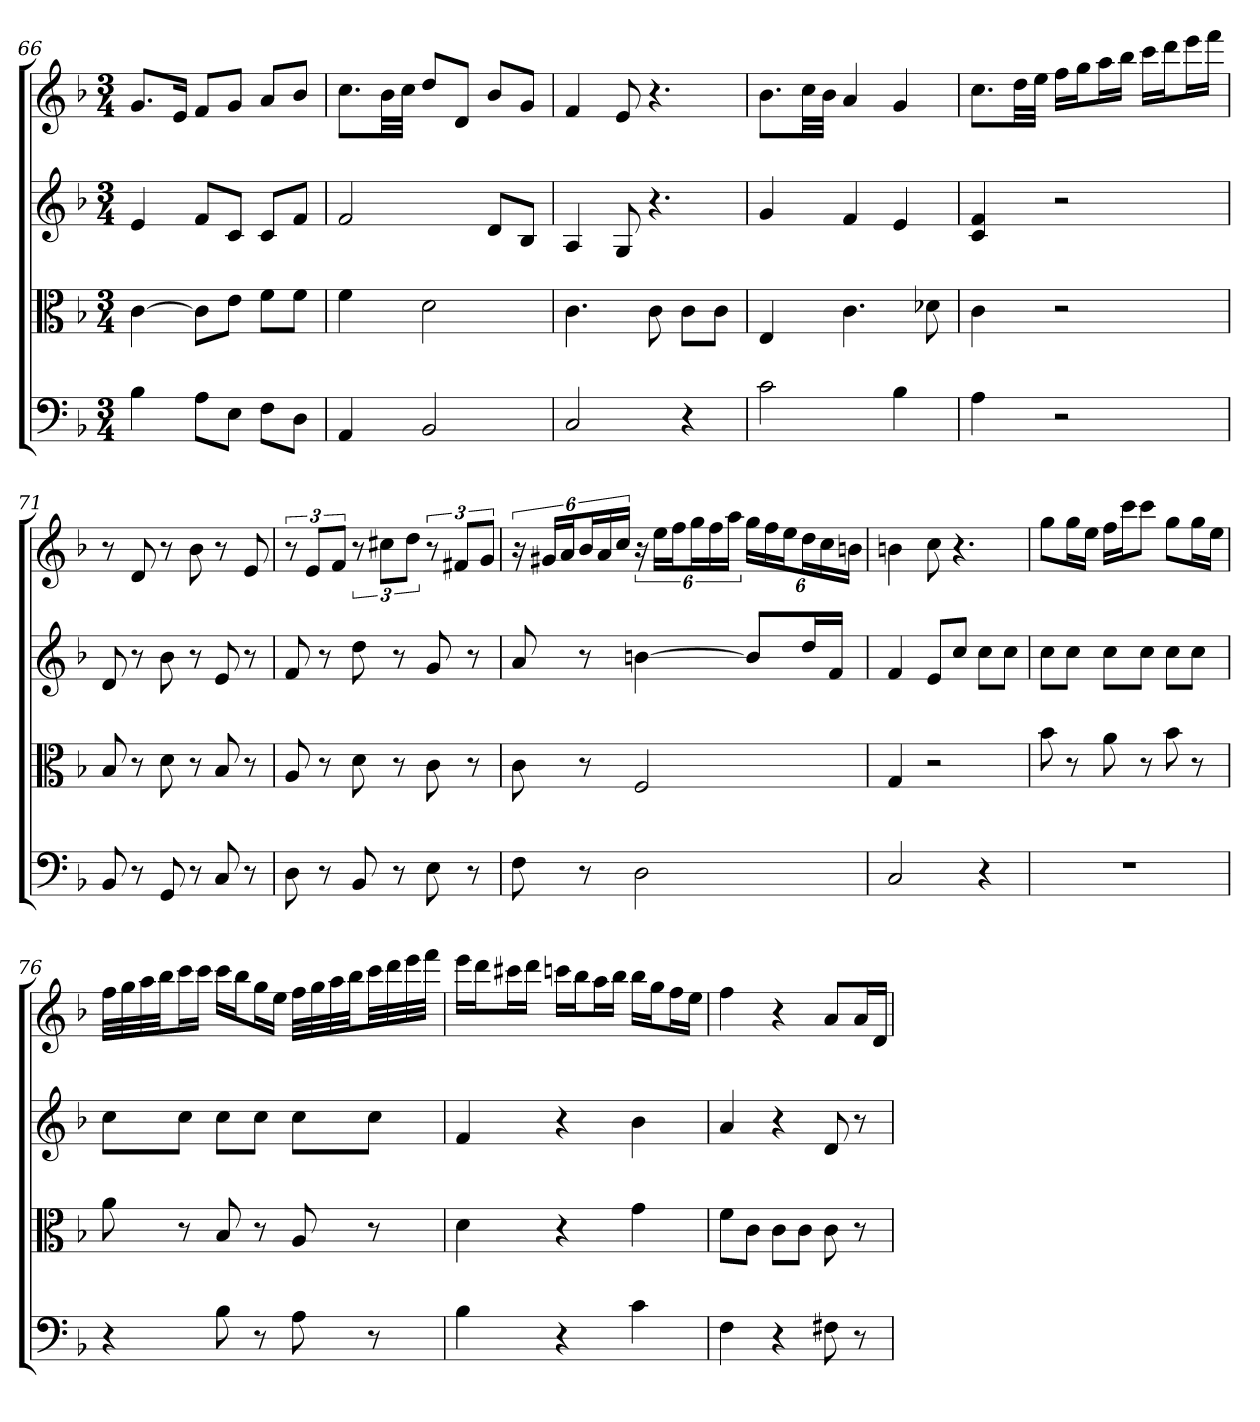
**kern	**kern	**kern	**kern
*part4	*part3	*part2	*part1
*staff4	*staff3	*staff2	*staff1
*clefF4	*clefC3	*	*
*k[b-]	*k[b-]	*k[b-]	*k[b-]
*F:	*F:	*F:	*F:
*M3/4	*M3/4	*M3/4	*M3/4
=66	=66	=66	=66
4B-	[4c	4e	8.gL
.	.	.	16eJk
8A\L	8c\L]	8fL	8fL
8E\J	8e\J	8cJ	8gJ
8F\L	8f\L	8cL	8aL
8D\J	8f\J	8fJ	8b-J
=67	=67	=67	=67
4AA	4f	2f	8.ccL
.	.	.	32b-LL
.	.	.	32ccJJJ
2BB-	2d	.	8ddL
.	.	.	8dJ
.	.	8dL	8b-L
.	.	8B-J	8gJ
=68	=68	=68	=68
2C	4.c	4A	4f
.	.	8G	8e
.	8c	4.r	4.r
4r	8c\L	.	.
.	8c\J	.	.
=69	=69	=69	=69
2c	4E	4g	8.b-L
.	.	.	32ccLL
.	.	.	32b-JJJ
.	4.c	4f	4a
4B-	.	4e	4g
.	8d-X	.	.
=70	=70	=70	=70
4A	4c	4c 4f	8.ccL
.	.	.	32ddLL
.	.	.	32eeJJJ
2r	2r	2r	16ffLL
.	.	.	16ggJ
.	.	.	16aaL
.	.	.	16bb-JJ
.	.	.	16cccLL
.	.	.	16dddJ
.	.	.	16eeeL
.	.	.	16fffJJ
=71	=71	=71	=71
8BB-	8B-	8d	8r
8r	8r	8r	8d
8GG	8d	8b-	8r
8r	8r	8r	8b-
8C	8B-	8e	8r
8r	8r	8r	8e
=72	=72	=72	=72
8D	8A	8f	12r
.	.	.	12eL
8r	8r	8r	.
.	.	.	12fJ
8BB-	8d	8dd	12r
.	.	.	12cc#XL
8r	8r	8r	.
.	.	.	12ddJ
8E	8c	8g	12r
.	.	.	12f#XL
8r	8r	8r	.
.	.	.	12gJ
=73	=73	=73	=73
8F	8c	8a	24r
.	.	.	24g#XLL
.	.	.	24aJ
8r	8r	8r	24b-L
.	.	.	24a
.	.	.	24ccJJ
2D	2F	[4bn	24r
.	.	.	24eeLL
.	.	.	24ffJ
.	.	.	24ggL
.	.	.	24ff
.	.	.	24aaJJ
.	.	8bL]	24ggLL
.	.	.	24ff
.	.	.	24eeJ
.	.	16ddL	24ddL
.	.	.	24cc
.	.	16fJJ	.
.	.	.	24bnJJ
=74	=74	=74	=74
2C	4G	4f	4bn
.	2r	8eL	8cc
.	.	8ccJ	4.r
4r	.	8ccL	.
.	.	8ccJ	.
=75	=75	=75	=75
2.r	8b-	8ccL	8ggL
.	8r	8ccJ	16ggL
.	.	.	16eeJJ
.	8a	8ccL	16ffLL
.	.	.	16cccJ
.	8r	8ccJ	8cccJ
.	8b-	8ccL	8ggL
.	8r	8ccJ	16ggL
.	.	.	16eeJJ
=76	=76	=76	=76
4r	8a	8ccL	32ffLLL
.	.	.	32gg
.	.	.	32aa
.	.	.	32bb-JJ
.	8r	8ccJ	16cccL
.	.	.	16cccJJ
8B-	8B-	8ccL	16cccLL
.	.	.	16bb-J
8r	8r	8ccJ	16ggL
.	.	.	16eeJJ
8A	8A	8ccL	32ffLLL
.	.	.	32gg
.	.	.	32aa
.	.	.	32bb-JJ
8r	8r	8ccJ	32cccLL
.	.	.	32ddd
.	.	.	32eee
.	.	.	32fffJJJ
=77	=77	=77	=77
4B-	4d	4f	16eeeLL
.	.	.	16dddJ
.	.	.	16ccc#XL
.	.	.	16dddJJ
4r	4r	4r	16cccnLL
.	.	.	16bb-J
.	.	.	16aaL
.	.	.	16bb-JJ
4c	4g	4b-	16bb-LL
.	.	.	16ggJ
.	.	.	16ffL
.	.	.	16eeJJ
=78	=78	=78	=78
4F	8f\L	4a	4ff
.	8c\J	.	.
4r	8c\L	4r	4r
.	8c\J	.	.
8F#X	8c	8d	8aL
8r	8r	8r	16aL
.	.	.	16dJJ
=	=	=	=
*-	*-	*-	*-
